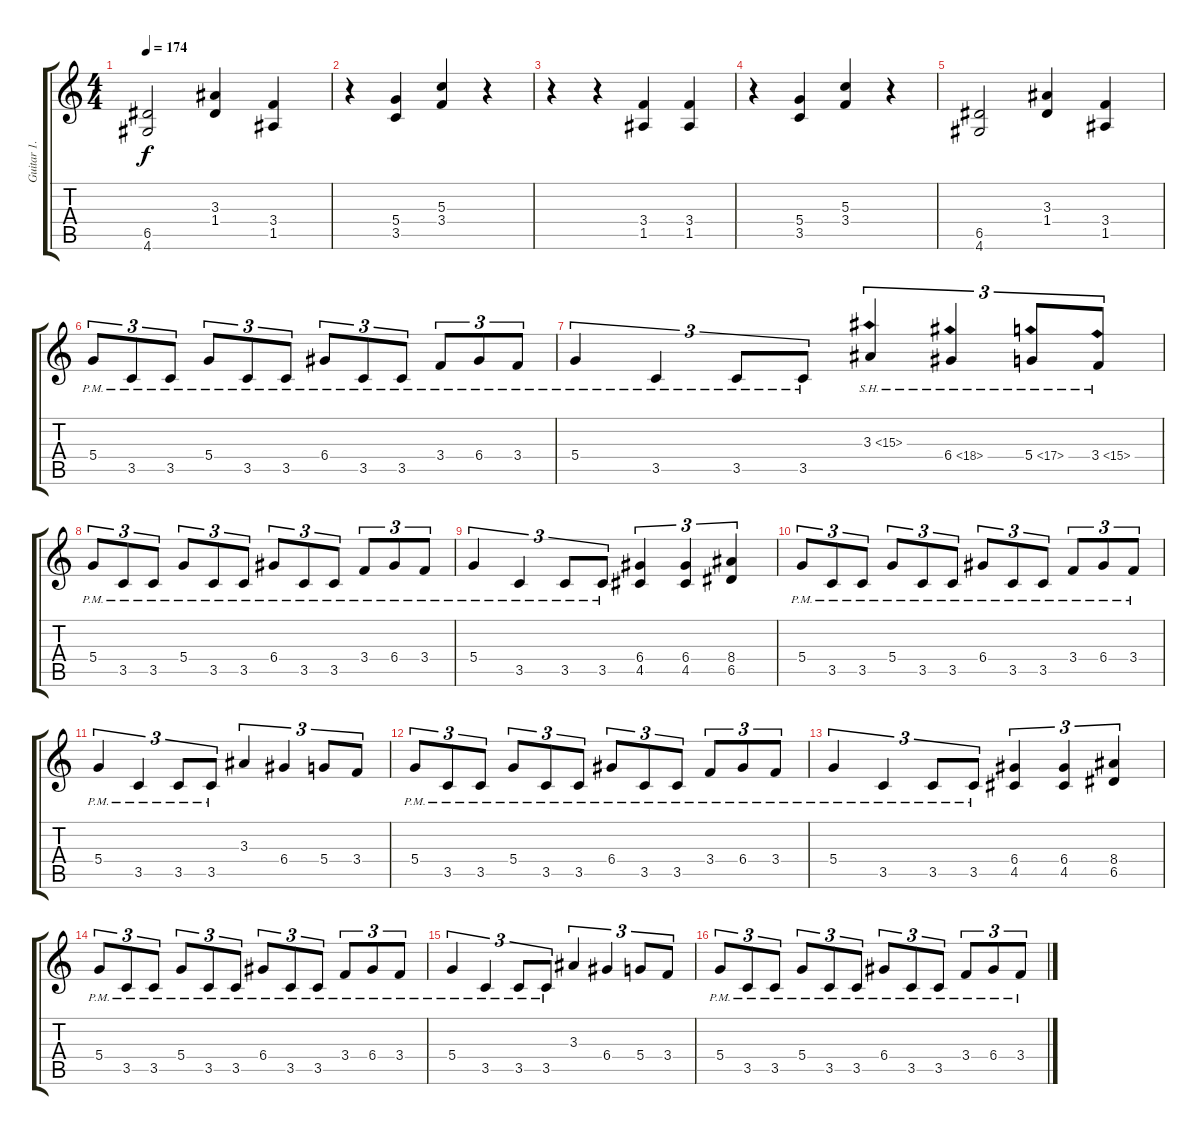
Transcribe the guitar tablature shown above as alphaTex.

\track ("Guitar 1." "Guitar 1.") {instrument overdrivenguitar}
\staff {score tabs}
\tuning (E4 B3 G3 D3 A2 E2) {hide}
\ts (4 4)
\tempo 174
\clef g2
\ks c
(6.5 4.6).2{dy f} (3.3 1.4).4 (3.4 1.5).4 |
r.4 (5.4 3.5).4 (5.3 3.4).4 r.4 |
r.4 r.4 (3.4 1.5).4 (3.4 1.5).4 |
r.4 (5.4 3.5).4 (5.3 3.4).4 r.4 |
(6.5 4.6).2 (3.3 1.4).4 (3.4 1.5).4 |
5.4{pm}.8{tu (3 2)} 3.5{pm}.8{tu (3 2)} 3.5{pm}.8{tu (3 2)} 5.4{pm}.8{tu (3 2)} 3.5{pm}.8{tu (3 2)} 3.5{pm}.8{tu (3 2)} 6.4{pm}.8{tu (3 2)} 3.5{pm}.8{tu (3 2)} 3.5{pm}.8{tu (3 2)} 3.4{pm}.8{tu (3 2)} 6.4{pm}.8{tu (3 2)} 3.4{pm}.8{tu (3 2)} |
5.4{pm}.4{tu (3 2)} 3.5{pm}.4{tu (3 2)} 3.5{pm}.8{tu (3 2)} 3.5{pm}.8{tu (3 2)} 3.3{sh 12}.4{tu (3 2)} 6.4{sh 12}.4{tu (3 2)} 5.4{sh 12}.8{tu (3 2)} 3.4{sh 12}.8{tu (3 2)} |
5.4{pm}.8{tu (3 2)} 3.5{pm}.8{tu (3 2)} 3.5{pm}.8{tu (3 2)} 5.4{pm}.8{tu (3 2)} 3.5{pm}.8{tu (3 2)} 3.5{pm}.8{tu (3 2)} 6.4{pm}.8{tu (3 2)} 3.5{pm}.8{tu (3 2)} 3.5{pm}.8{tu (3 2)} 3.4{pm}.8{tu (3 2)} 6.4{pm}.8{tu (3 2)} 3.4{pm}.8{tu (3 2)} |
5.4{pm}.4{tu (3 2)} 3.5{pm}.4{tu (3 2)} 3.5{pm}.8{tu (3 2)} 3.5{pm}.8{tu (3 2)} (6.4 4.5).4{tu (3 2)} (6.4 4.5).4{tu (3 2)} (8.4 6.5).4{tu (3 2)} |
5.4{pm}.8{tu (3 2)} 3.5{pm}.8{tu (3 2)} 3.5{pm}.8{tu (3 2)} 5.4{pm}.8{tu (3 2)} 3.5{pm}.8{tu (3 2)} 3.5{pm}.8{tu (3 2)} 6.4{pm}.8{tu (3 2)} 3.5{pm}.8{tu (3 2)} 3.5{pm}.8{tu (3 2)} 3.4{pm}.8{tu (3 2)} 6.4{pm}.8{tu (3 2)} 3.4{pm}.8{tu (3 2)} |
5.4{pm}.4{tu (3 2)} 3.5{pm}.4{tu (3 2)} 3.5{pm}.8{tu (3 2)} 3.5{pm}.8{tu (3 2)} 3.3.4{tu (3 2)} 6.4.4{tu (3 2)} 5.4.8{tu (3 2)} 3.4.8{tu (3 2)} |
5.4{pm}.8{tu (3 2)} 3.5{pm}.8{tu (3 2)} 3.5{pm}.8{tu (3 2)} 5.4{pm}.8{tu (3 2)} 3.5{pm}.8{tu (3 2)} 3.5{pm}.8{tu (3 2)} 6.4{pm}.8{tu (3 2)} 3.5{pm}.8{tu (3 2)} 3.5{pm}.8{tu (3 2)} 3.4{pm}.8{tu (3 2)} 6.4{pm}.8{tu (3 2)} 3.4{pm}.8{tu (3 2)} |
5.4{pm}.4{tu (3 2)} 3.5{pm}.4{tu (3 2)} 3.5{pm}.8{tu (3 2)} 3.5{pm}.8{tu (3 2)} (6.4 4.5).4{tu (3 2)} (6.4 4.5).4{tu (3 2)} (8.4 6.5).4{tu (3 2)} |
5.4{pm}.8{tu (3 2)} 3.5{pm}.8{tu (3 2)} 3.5{pm}.8{tu (3 2)} 5.4{pm}.8{tu (3 2)} 3.5{pm}.8{tu (3 2)} 3.5{pm}.8{tu (3 2)} 6.4{pm}.8{tu (3 2)} 3.5{pm}.8{tu (3 2)} 3.5{pm}.8{tu (3 2)} 3.4{pm}.8{tu (3 2)} 6.4{pm}.8{tu (3 2)} 3.4{pm}.8{tu (3 2)} |
5.4{pm}.4{tu (3 2)} 3.5{pm}.4{tu (3 2)} 3.5{pm}.8{tu (3 2)} 3.5{pm}.8{tu (3 2)} 3.3.4{tu (3 2)} 6.4.4{tu (3 2)} 5.4.8{tu (3 2)} 3.4.8{tu (3 2)} |
5.4{pm}.8{tu (3 2)} 3.5{pm}.8{tu (3 2)} 3.5{pm}.8{tu (3 2)} 5.4{pm}.8{tu (3 2)} 3.5{pm}.8{tu (3 2)} 3.5{pm}.8{tu (3 2)} 6.4{pm}.8{tu (3 2)} 3.5{pm}.8{tu (3 2)} 3.5{pm}.8{tu (3 2)} 3.4{pm}.8{tu (3 2)} 6.4{pm}.8{tu (3 2)} 3.4{pm}.8{tu (3 2)}
